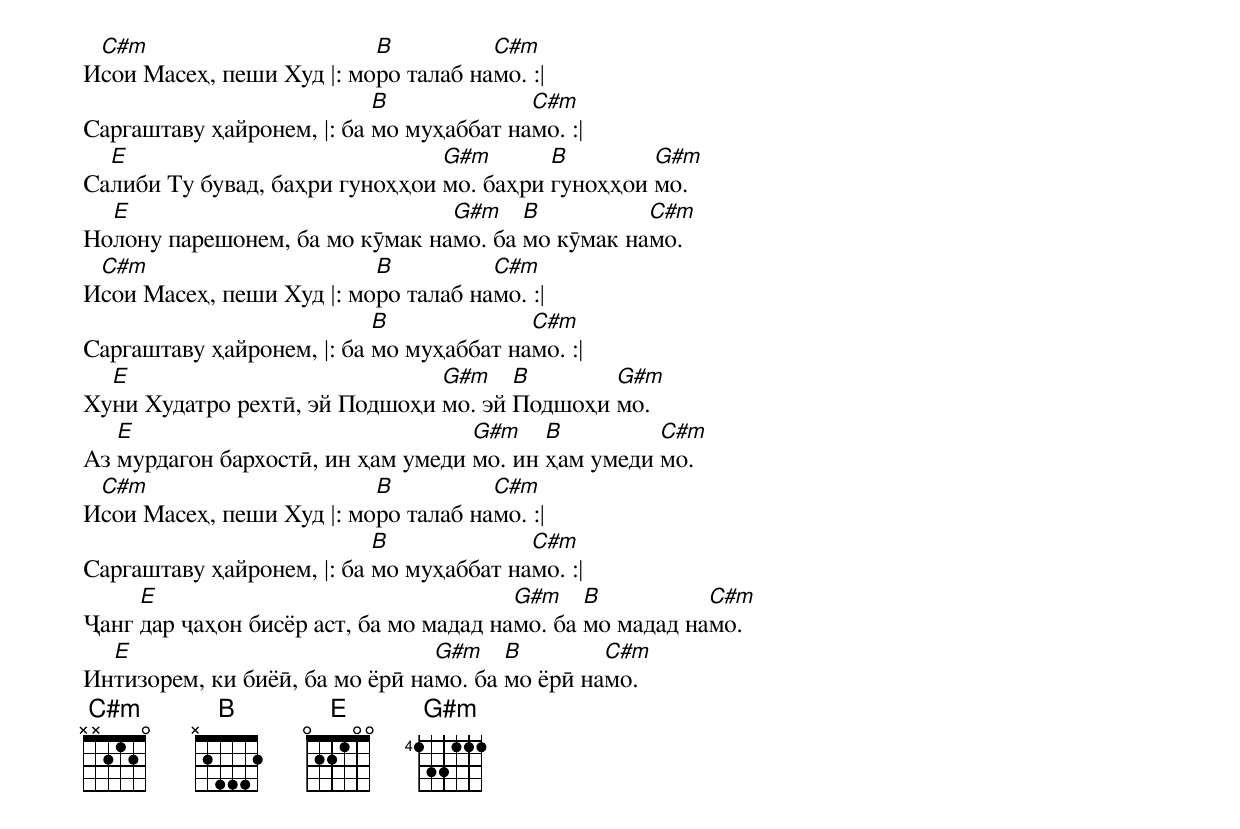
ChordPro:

И[C#m]сои Масеҳ, пеши Худ |: мо[B]ро талаб на[C#m]мо. :|
Саргаштаву ҳайронем, |: ба [B]мо муҳаббат на[C#m]мо. :|
Са[E]либи Ту бувад, баҳри гуноҳҳои [G#m]мо. баҳри [B]гуноҳҳои [G#m]мо.
Но[E]лону парешонем, ба мо кӯмак на[G#m]мо. ба [B]мо кӯмак на[C#m]мо.
И[C#m]сои Масеҳ, пеши Худ |: мо[B]ро талаб на[C#m]мо. :|
Саргаштаву ҳайронем, |: ба [B]мо муҳаббат на[C#m]мо. :|
Ху[E]ни Худатро рехтӣ, эй Подшоҳи [G#m]мо. эй [B]Подшоҳи [G#m]мо.
Аз [E]мурдагон бархостӣ, ин ҳам умеди [G#m]мо. ин [B]ҳам умеди [C#m]мо.
И[C#m]сои Масеҳ, пеши Худ |: мо[B]ро талаб на[C#m]мо. :|
Саргаштаву ҳайронем, |: ба [B]мо муҳаббат на[C#m]мо. :|
Ҷанг [E]дар ҷаҳон бисёр аст, ба мо мадад на[G#m]мо. ба [B]мо мадад на[C#m]мо.
Ин[E]тизорем, ки биёӣ, ба мо ёрӣ на[G#m]мо. ба [B]мо ёрӣ на[C#m]мо.
